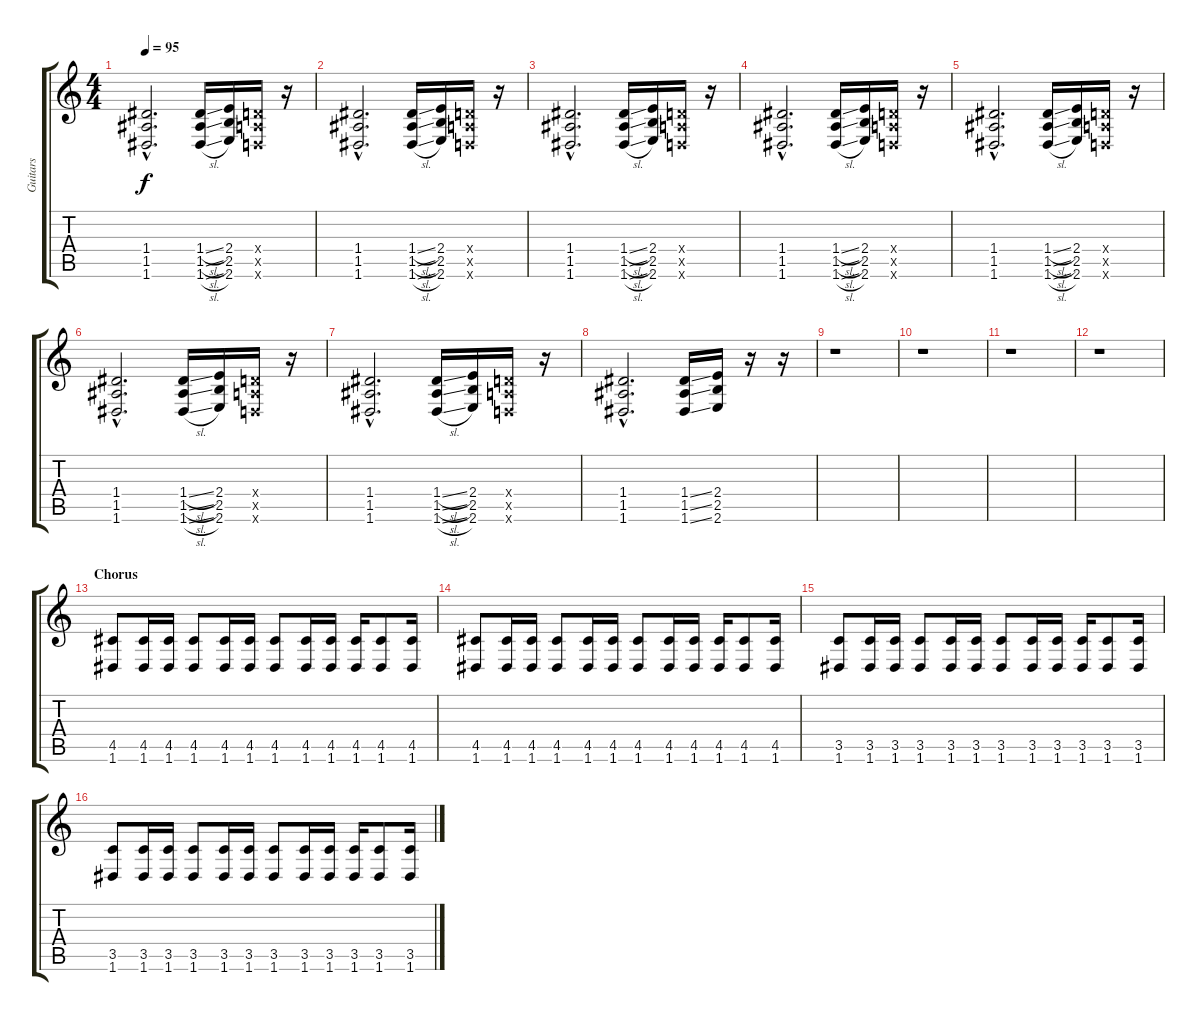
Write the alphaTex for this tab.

\track ("Guitars" "Guitars") {instrument distortionguitar}
\staff {score tabs}
\tuning (E4 B3 G3 D3 A2 D2) {hide}
\ts (4 4)
\section ("" "")
\tempo 95
\clef g2
\ks c
(1.4{hac} 1.5{hac} 1.6{hac}).2{d dy f volume 12 balance 8 instrument distortionguitar} (1.4{sl} 1.5{sl} 1.6{sl}).16 (2.4 2.5 2.6).16 (0.4{x} 0.5{x} 0.6{x}).16 r.16 |
(1.4{hac} 1.5{hac} 1.6{hac}).2{d} (1.4{sl} 1.5{sl} 1.6{sl}).16 (2.4 2.5 2.6).16 (0.4{x} 0.5{x} 0.6{x}).16 r.16 |
(1.4{hac} 1.5{hac} 1.6{hac}).2{d} (1.4{sl} 1.5{sl} 1.6{sl}).16 (2.4 2.5 2.6).16 (0.4{x} 0.5{x} 0.6{x}).16 r.16 |
(1.4{hac} 1.5{hac} 1.6{hac}).2{d} (1.4{sl} 1.5{sl} 1.6{sl}).16 (2.4 2.5 2.6).16 (0.4{x} 0.5{x} 0.6{x}).16 r.16 |
(1.4{hac} 1.5{hac} 1.6{hac}).2{d} (1.4{sl} 1.5{sl} 1.6{sl}).16 (2.4 2.5 2.6).16 (0.4{x} 0.5{x} 0.6{x}).16 r.16 |
(1.4{hac} 1.5{hac} 1.6{hac}).2{d} (1.4{sl} 1.5{sl} 1.6{sl}).16 (2.4 2.5 2.6).16 (0.4{x} 0.5{x} 0.6{x}).16 r.16 |
(1.4{hac} 1.5{hac} 1.6{hac}).2{d} (1.4{sl} 1.5{sl} 1.6{sl}).16 (2.4 2.5 2.6).16 (0.4{x} 0.5{x} 0.6{x}).16 r.16 |
(1.4{hac} 1.5{hac} 1.6{hac}).2{d} (1.4{ss} 1.5{ss} 1.6{ss}).16 (2.4 2.5 2.6).16 r.16 r.16 |
r.1 |
r.1 |
r.1 |
r.1 |
\section ("" "Chorus")
(4.5 1.6).8 (4.5 1.6).16 (4.5 1.6).16 (4.5 1.6).8 (4.5 1.6).16 (4.5 1.6).16 (4.5 1.6).8 (4.5 1.6).16 (4.5 1.6).16 (4.5 1.6).16 (4.5 1.6).8 (4.5 1.6).16 |
(4.5 1.6).8 (4.5 1.6).16 (4.5 1.6).16 (4.5 1.6).8 (4.5 1.6).16 (4.5 1.6).16 (4.5 1.6).8 (4.5 1.6).16 (4.5 1.6).16 (4.5 1.6).16 (4.5 1.6).8 (4.5 1.6).16 |
(3.5 1.6).8 (3.5 1.6).16 (3.5 1.6).16 (3.5 1.6).8 (3.5 1.6).16 (3.5 1.6).16 (3.5 1.6).8 (3.5 1.6).16 (3.5 1.6).16 (3.5 1.6).16 (3.5 1.6).8 (3.5 1.6).16 |
(3.5 1.6).8 (3.5 1.6).16 (3.5 1.6).16 (3.5 1.6).8 (3.5 1.6).16 (3.5 1.6).16 (3.5 1.6).8 (3.5 1.6).16 (3.5 1.6).16 (3.5 1.6).16 (3.5 1.6).8 (3.5 1.6).16
